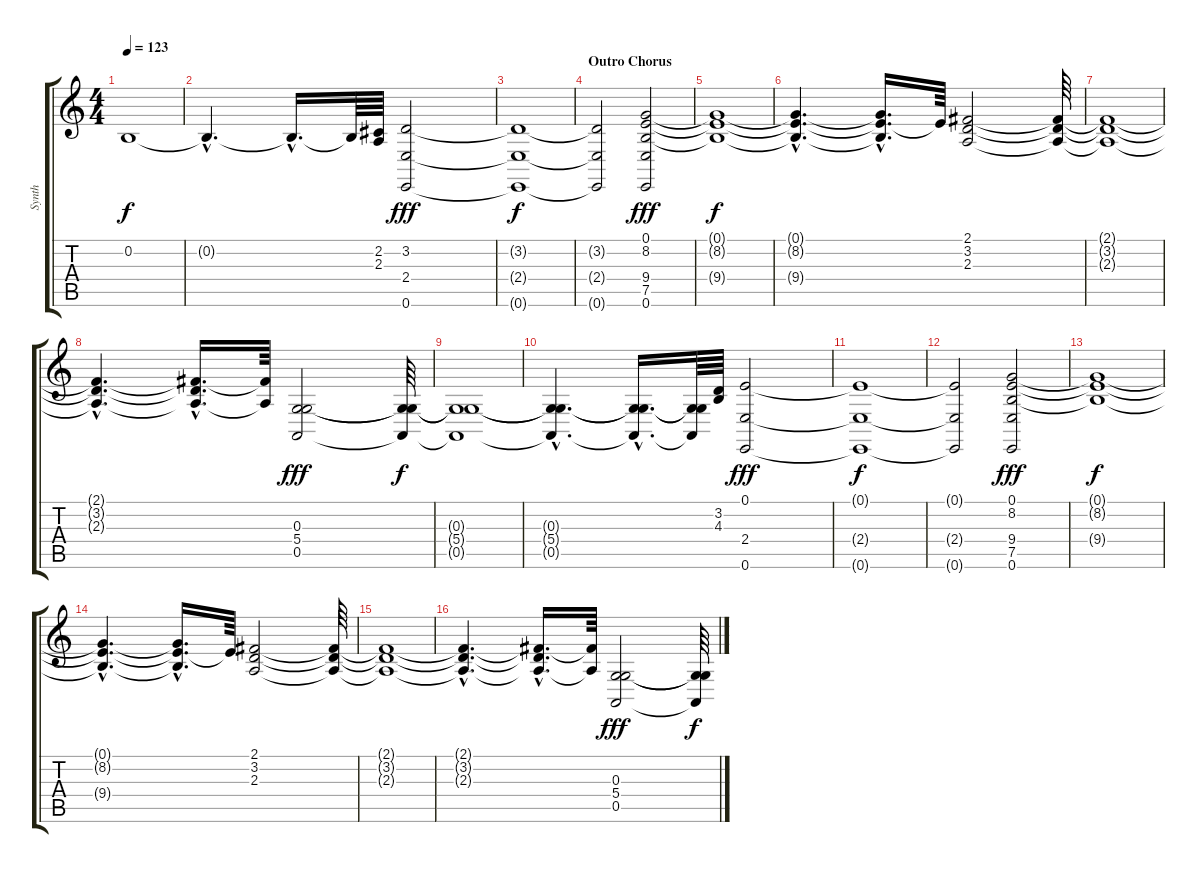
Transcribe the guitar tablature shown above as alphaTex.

\track ("Synth" "Synth") {instrument stringensemble2}
\staff {score tabs}
\tuning (E4 B3 G3 D3 A2 E2) {hide}
\ts (4 4)
\tempo 123
\clef g2
\ks c
0.2{t}.1{dy f} |
0.2{hac t}.4{d} 0.2{hac t}.16{d} 0.2{t}.64 (2.2 2.3).64 (3.2 2.4 0.6).2{dy fff} |
(3.2{t} 2.4{t} 0.6{t}).1{dy f} |
\section ("" "Outro Chorus")
(3.2{t} 2.4{t} 0.6{t}).2 (0.1 8.2 9.4 7.5 0.6).2{dy fff} |
(0.1{t} 8.2{t} 9.4{t}).1{dy f} |
(0.1{hac t} 8.2{hac t} 9.4{hac t}).4{d} (0.1{hac t} 8.2{hac t} 9.4{hac t}).16{d} 0.1{t}.64 (2.1 3.2 2.3).2 (2.1{t} 3.2{t} 2.3{t}).64 |
(2.1{t} 3.2{t} 2.3{t}).1 |
(2.1{hac t} 3.2{hac t} 2.3{hac t}).4{d} (2.1{hac t} 3.2{hac t} 2.3{hac t}).16{d} (2.1{t} 2.3{t}).64 (0.3 5.4 0.5).2{dy fff} (0.3{t} 5.4{t} 0.5{t}).64{dy f} |
(0.3{t} 5.4{t} 0.5{t}).1 |
(0.3{hac t} 5.4{hac t} 0.5{hac t}).4{d} (0.3{hac t} 5.4{hac t} 0.5{hac t}).16{d} (0.3{t} 5.4{t} 0.5{t}).64 (3.2 4.3).64 (0.1 2.4 0.6).2{dy fff} |
(0.1{t} 2.4{t} 0.6{t}).1{dy f} |
(0.1{t} 2.4{t} 0.6{t}).2 (0.1 8.2 9.4 7.5 0.6).2{dy fff} |
(0.1{t} 8.2{t} 9.4{t}).1{dy f} |
(0.1{hac t} 8.2{hac t} 9.4{hac t}).4{d} (0.1{hac t} 8.2{hac t} 9.4{hac t}).16{d} 0.1{t}.64 (2.1 3.2 2.3).2 (2.1{t} 3.2{t} 2.3{t}).64 |
(2.1{t} 3.2{t} 2.3{t}).1 |
(2.1{hac t} 3.2{hac t} 2.3{hac t}).4{d} (2.1{hac t} 3.2{hac t} 2.3{hac t}).16{d} (2.1{t} 2.3{t}).64 (0.3 5.4 0.5).2{dy fff} (0.3{t} 5.4{t} 0.5{t}).64{dy f}
